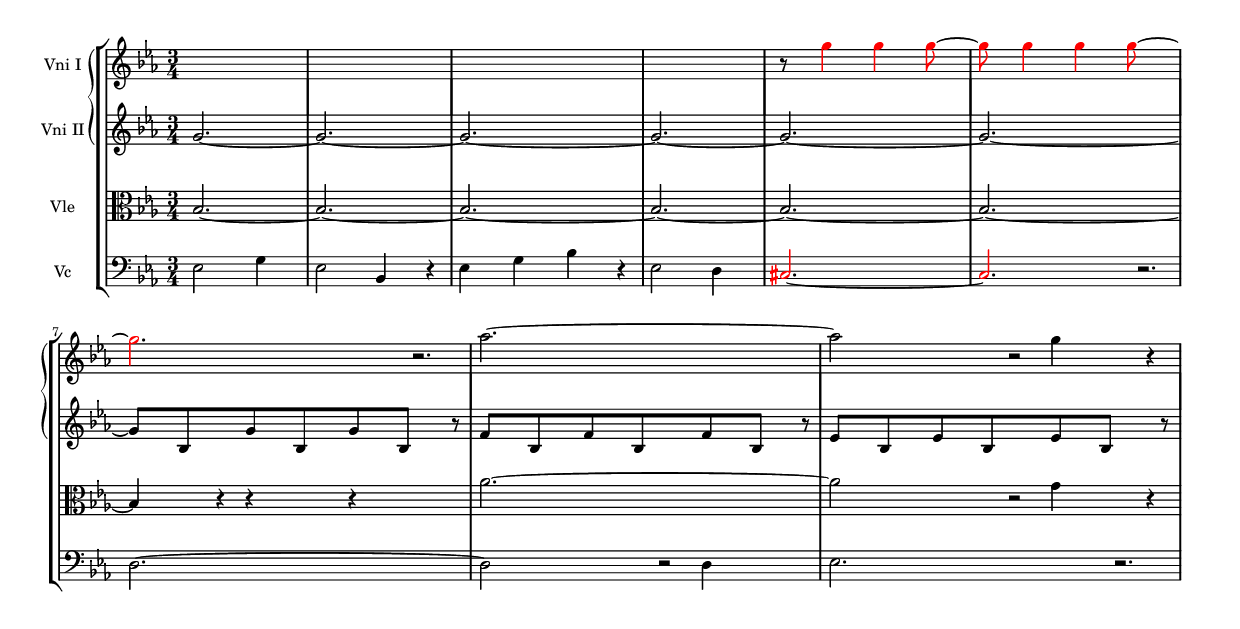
\version "2.18.2"
\header {
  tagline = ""
}

#(set-global-staff-size 14)

\include "articulate.ly"


vc = \relative c' {
  \key ees \major 
  \clef bass
  ees,2( g4 |
  ees2 bes4) |
  ees( g bes) |
  ees,2( d4 |
   \override NoteHead.color = #red
   \override Stem.color = #red
   \override Accidental.color = #red
  cis2.)~ |
  cis2. |
   \revert NoteHead.color
   \revert Stem.color
   \revert Accidental.color
  d~ |
  d2 d4( |
  ees2.) |
}

vniI = \relative c''' {
   \key ees \major
   \clef treble
   R2.*4 |
   r8
   \override NoteHead.color = #red
   \override Stem.color = #red
   g4\tenuto g\tenuto g8~ |
   g8\tenuto g4\tenuto g\tenuto g8~ |
   g2. |
   \revert NoteHead.color
   \revert Stem.color
   aes~ |
   aes2 g4 |
}

vniII = \relative c'' {
   \key ees \major
   \clef treble
   \repeat unfold 6 {
      g2.~ } |
   g8( bes,
   g' bes,
   g' bes,) |
   f'( bes,
   f' bes,
   f' bes,)  |
   ees( bes
   ees bes
   ees bes) |
}

vle = \relative c' {
   \key ees \major
   \clef alto
   \repeat unfold 6 { bes2.~ } |
   bes4 r r |
   aes'2.~ | aes2 g4 |
}


\score {

\unfoldRepeats \articulate
<<

\new StaffGroup = "Strings" <<

\new GrandStaff = "violins" <<

\new Staff = "VniI" {
  \set Staff.instrumentName = #"Vni I"
  \set Staff.midiInstrument = #"fiddle"
  \set Staff.midiMinimumVolume = #0.5
  \set Staff.midiMaximumVolume = #0.7

  \vniI
}

\new Staff = "VniII" {
  \set Staff.instrumentName = #"Vni II"
  \set Staff.midiInstrument = #"fiddle"
  \set Staff.midiMinimumVolume = #0.5
  \set Staff.midiMaximumVolume = #0.7

  \vniII
}

>>

\new Staff = "Vle" {
  \set Staff.instrumentName = #"Vle"
  \set Staff.midiInstrument = #"synthstrings 2"
  \set Staff.midiMinimumVolume = #0.5
  \set Staff.midiMaximumVolume = #0.7

  \vle
}

\new Staff = "Vc" {
  \set Staff.instrumentName = #"Vc"
  \set Staff.midiInstrument = #"cello"
  \set Staff.midiMinimumVolume = #0.7
  \set Staff.midiMaximumVolume = #0.9
  
  \time 3/4
  \vc
}

>>

>>

\layout {
    %  ragged-last = ##t
    %  line-width = 150\mm
    indent = 8\mm    
}

\midi {
     \tempo 2. = 66
}

} %score

